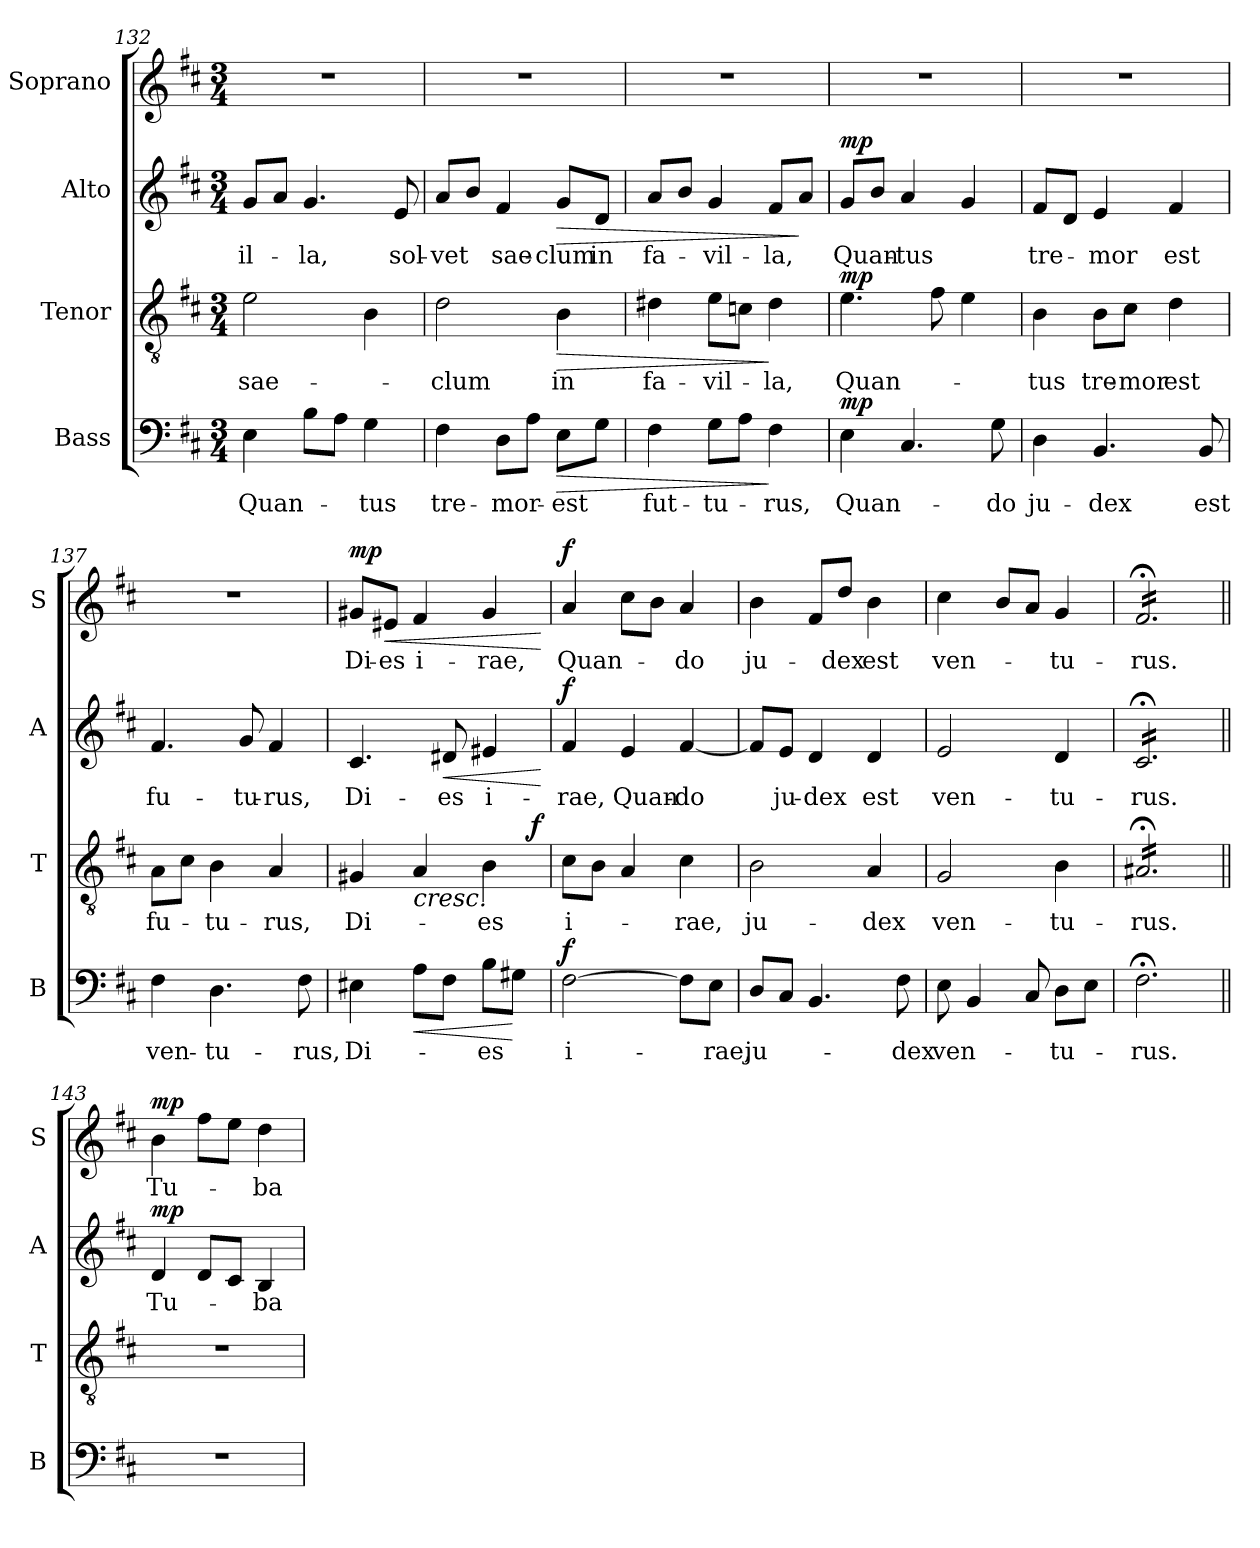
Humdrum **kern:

**kern	**text	**dynam	**kern	**text	**dynam	**kern	**text	**dynam	**kern	**text	**dynam
*part4	*part4	*part4	*part3	*part3	*part3	*part2	*part2	*part2	*part1	*part1	*part1
*staff4	*staff4	*staff4	*staff3	*staff3	*staff3	*staff2	*staff2	*staff2	*staff1	*staff1	*staff1
*I"Bass	*	*	*I"Tenor	*	*	*I"Alto	*	*	*I"Soprano	*	*
*I'B	*	*	*I'T	*	*	*I'A	*	*	*I'S	*	*
*clefF4	*	*	*clefGv2	*	*	*clefG2	*	*	*clefG2	*	*
*k[f#c#]	*	*	*k[f#c#]	*	*	*k[f#c#]	*	*	*k[f#c#]	*	*
*D:	*	*	*D:	*	*	*D:	*	*	*D:	*	*
*M3/4	*	*	*M3/4	*	*	*M3/4	*	*	*M3/4	*	*
=132	=132	=132	=132	=132	=132	=132	=132	=132	=132	=132	=132
!	!LO:LY:b	!	!	!LO:LY:b	!	!	!LO:LY:b	!	!LO:N:vis=1	!	!
4E\	Quan-	.	2e\	sae-	.	8g/L	il-	.	2.r	.	.
.	.	.	.	.	.	8a/J	.	.	.	.	.
!	!	!	!	!	!	!	!LO:LY:b	!	!	!	!
8B\L	.	.	.	.	.	4.g/	-la,	.	.	.	.
8A\J	.	.	.	.	.	.	.	.	.	.	.
!	!LO:LY:b	!	!	!	!	!	!	!	!	!	!
4G\	-tus	.	4B\	.	.	.	.	.	.	.	.
!	!	!	!	!	!	!	!LO:LY:b	!	!	!	!
.	.	.	.	.	.	8e/	sol-	.	.	.	.
=133	=133	=133	=133	=133	=133	=133	=133	=133	=133	=133	=133
!	!LO:LY:b	!	!	!LO:LY:b	!	!	!LO:LY:b	!	!LO:N:vis=1	!	!
4F#\	tre-	.	2d\	-clum	.	8a/L	-vet	.	2.r	.	.
.	.	.	.	.	.	8b/J	.	.	.	.	.
!	!LO:LY:b	!	!	!	!	!	!LO:LY:b	!	!	!	!
8D\L	-mor-	.	.	.	.	4f#/	sae-	.	.	.	.
8A\J	.	.	.	.	.	.	.	.	.	.	.
!	!LO:LY:b	!LO:HP:b	!	!LO:LY:b	!LO:HP:b	!	!LO:LY:b	!LO:HP:b	!	!	!
8E\L	-est	>	4B\	in	>	8g/L	-clum	>	.	.	.
!	!	!	!	!	!	!	!LO:LY:b	!	!	!	!
8G\J	.	.	.	.	.	8d/J	in	.	.	.	.
=134	=134	=134	=134	=134	=134	=134	=134	=134	=134	=134	=134
!	!LO:LY:b	!	!	!LO:LY:b	!	!	!LO:LY:b	!	!LO:N:vis=1	!	!
4F#\	fut-	.	4d#X\	fa-	.	8a/L	fa-	.	2.r	.	.
.	.	.	.	.	.	8b/J	.	.	.	.	.
!	!LO:LY:b	!	!	!LO:LY:b	!	!	!LO:LY:b	!	!	!	!
8G\L	-tu-	.	8e\L	-vil-	.	4g/	-vil-	.	.	.	.
8A\J	.	.	8cn\J	.	.	.	.	.	.	.	.
!	!LO:LY:b	!	!	!LO:LY:b	!	!	!LO:LY:b	!	!	!	!
4F#\	-rus,	]	4d#\	-la,	]	8f#/L	-la,	.	.	.	.
.	.	.	.	.	.	8a/J	.	]	.	.	.
!!LO:LB:g=z
=135	=135	=135	=135	=135	=135	=135	=135	=135	=135	=135	=135
!	!LO:LY:b	!LO:DY:b	!	!LO:LY:b	!LO:DY:b	!	!LO:LY:b	!LO:DY:b	!LO:N:vis=1	!	!
4E\	Quan-	mp	4.e\	Quan-	mp	8g/L	Quan-	mp	2.r	.	.
.	.	.	.	.	.	8b/J	.	.	.	.	.
!	!	!	!	!	!	!	!LO:LY:b	!	!	!	!
4.C#/	.	.	.	.	.	4a/	-tus	.	.	.	.
.	.	.	8f#\	.	.	.	.	.	.	.	.
.	.	.	4e\	.	.	4g/	.	.	.	.	.
!	!LO:LY:b	!	!	!	!	!	!	!	!	!	!
8G\	-do	.	.	.	.	.	.	.	.	.	.
=136	=136	=136	=136	=136	=136	=136	=136	=136	=136	=136	=136
!	!LO:LY:b	!	!	!LO:LY:b	!	!	!LO:LY:b	!	!LO:N:vis=1	!	!
4D\	ju-	.	4B\	-tus	.	8f#/L	tre-	.	2.r	.	.
.	.	.	.	.	.	8d/J	.	.	.	.	.
!	!LO:LY:b	!	!	!LO:LY:b	!	!	!LO:LY:b	!	!	!	!
4.BB/	-dex	.	8B\L	tre-	.	4e/	-mor	.	.	.	.
!	!	!	!	!LO:LY:b:rj	!	!	!	!	!	!	!
.	.	.	8c#\J	-mor	.	.	.	.	.	.	.
!	!	!	!	!LO:LY:b	!	!	!LO:LY:b	!	!	!	!
.	.	.	4d\	est	.	4f#/	est	.	.	.	.
!	!LO:LY:b	!	!	!	!	!	!	!	!	!	!
8BB/	est	.	.	.	.	.	.	.	.	.	.
=137	=137	=137	=137	=137	=137	=137	=137	=137	=137	=137	=137
!	!LO:LY:b	!	!	!LO:LY:b	!	!	!LO:LY:b	!	!LO:N:vis=1	!	!
4F#\	ven-	.	8A\L	fu-	.	4.f#/	fu-	.	2.r	.	.
.	.	.	8c#\J	.	.	.	.	.	.	.	.
!	!LO:LY:b	!	!	!LO:LY:b	!	!	!	!	!	!	!
4.D\	-tu-	.	4B\	-tu-	.	.	.	.	.	.	.
!	!	!	!	!	!	!	!LO:LY:b	!	!	!	!
.	.	.	.	.	.	8g/	-tu-	.	.	.	.
!	!	!	!	!LO:LY:b	!	!	!LO:LY:b	!	!	!	!
.	.	.	4A/	-rus,	.	4f#/	-rus,	.	.	.	.
!	!LO:LY:b	!	!	!	!	!	!	!	!	!	!
8F#\	-rus,	.	.	.	.	.	.	.	.	.	.
=138	=138	=138	=138	=138	=138	=138	=138	=138	=138	=138	=138
!	!LO:LY:b	!	!	!LO:LY:b	!	!	!LO:LY:b	!	!	!LO:LY:b	!LO:DY:b
*	*	*	*^	*	*	*	*	*	*	*	*
4E#X\	Di-	.	4G#X/	2ryy	Di-	.	4.c#/	Di-	.	8g#X/L	Di-	mp
!	!	!	!	!	!	!	!	!	!	!	!LO:LY:b	!LO:HP:b
.	.	.	.	.	.	.	.	.	.	8e#X/J	-es	<
!	!	!LO:HP:b	!	!	!	!LO:HP:b	!	!	!	!	!LO:LY:b	!
8A\L	.	<	4A/	.	.	<	.	.	.	4f#/	i-	.
!	!	!	!	!	!	!	!	!LO:LY:b	!LO:HP:b	!	!	!
8F#\J	.	.	.	.	.	.	8d#X/	-es	<	.	.	.
!	!LO:LY:b	!	!	!	!LO:LY:b	!	!	!LO:LY:b	!	!	!LO:LY:b	!
8B\L	-es	.	4B\	8.ryy	-es	.	4e#X/	i-	.	4g#/	-rae,	.
8G#X\J	.	[	.	.	.	.	.	.	.	.	.	.
!	!	!	!	!	!	!LO:DY:b	!	!	!	!	!	!
.	.	.	.	16ryy	.	f	.	.	.	.	.	.
.	.	.	.	.	.	[	.	.	[	.	.	[
=139	=139	=139	=139	=139	=139	=139	=139	=139	=139	=139	=139	=139
!	!LO:LY:b	!LO:DY:b	!	!	!LO:LY:b	!	!	!LO:LY:b	!LO:DY:b	!	!LO:LY:b	!LO:DY:b
*	*	*	*v	*v	*	*	*	*	*	*	*	*
[>2F#\	i-	f	8c#\L	i-	.	4f#/	-rae,	f	4a/	Quan-	f
.	.	.	8B\J	.	.	.	.	.	.	.	.
!	!	!	!	!	!	!	!LO:LY:b	!	!	!	!
.	.	.	4A/	.	.	4e/	Quan-	.	8cc#\L	.	.
.	.	.	.	.	.	.	.	.	8b\J	.	.
!	!	!	!	!LO:LY:b	!	!	!LO:LY:b	!	!	!LO:LY:b	!
8F#\L]	.	.	4c#\	-rae,	.	[>4f#/	-do	.	4a/	-do	.
!	!LO:LY:b	!	!	!	!	!	!	!	!	!	!
8E\J	-rae,	.	.	.	.	.	.	.	.	.	.
!!LO:PB:g=z
=140	=140	=140	=140	=140	=140	=140	=140	=140	=140	=140	=140
!	!LO:LY:b	!	!	!LO:LY:b	!	!	!	!	!	!LO:LY:b	!
8D/L	ju-	.	2B\	ju-	.	8f#/L]	.	.	4b\	ju-	.
!	!	!	!	!	!	!	!LO:LY:b	!	!	!	!
8C#/J	.	.	.	.	.	8e/J	ju-	.	.	.	.
!	!	!	!	!	!	!	!LO:LY:b	!	!	!	!
4.BB/	.	.	.	.	.	4d/	-dex	.	8f#/L	.	.
!	!	!	!	!	!	!	!	!	!	!LO:LY:b	!
.	.	.	.	.	.	.	.	.	8dd/J	-dex	.
!	!	!	!	!LO:LY:b	!	!	!LO:LY:b	!	!	!LO:LY:b	!
.	.	.	4A/	-dex	.	4d/	est	.	4b\	est	.
!	!LO:LY:b	!	!	!	!	!	!	!	!	!	!
8F#\	-dex	.	.	.	.	.	.	.	.	.	.
=141	=141	=141	=141	=141	=141	=141	=141	=141	=141	=141	=141
!	!LO:LY:b	!	!	!LO:LY:b	!	!	!LO:LY:b	!	!	!LO:LY:b	!
8E\	ven-	.	2G/	ven-	.	2e/	ven-	.	4cc#\	ven-	.
4BB/	.	.	.	.	.	.	.	.	.	.	.
.	.	.	.	.	.	.	.	.	8b/L	.	.
8C#/	.	.	.	.	.	.	.	.	8a/J	.	.
!	!LO:LY:b	!	!	!LO:LY:b	!	!	!LO:LY:b	!	!	!LO:LY:b	!
8D\L	-tu-	.	4B\	-tu-	.	4d/	-tu-	.	4g/	-tu-	.
8E\J	.	.	.	.	.	.	.	.	.	.	.
=142	=142	=142	=142	=142	=142	=142	=142	=142	=142	=142	=142
!	!LO:LY:b	!	!	!LO:LY:b	!	!	!LO:LY:b	!	!	!LO:LY:b	!
*	*	*	*tremolo	*	*	*	*	*	*	*	*
*	*	*	*	*	*	*tremolo	*	*	*	*	*
*	*	*	*	*	*	*	*	*	*tremolo	*	*
2.F#;<\	-rus.	.	16A#X;/LL	-rus.	.	16c#;/LL	-rus.	.	16f#;/LL	-rus.	.
.	.	.	16A#X;/	.	.	16c#;/	.	.	16f#;/	.	.
.	.	.	16A#X;/	.	.	16c#;/	.	.	16f#;/	.	.
.	.	.	16A#X;/	.	.	16c#;/	.	.	16f#;/	.	.
.	.	.	16A#X;/	.	.	16c#;/	.	.	16f#;/	.	.
.	.	.	16A#X;/	.	.	16c#;/	.	.	16f#;/	.	.
.	.	.	16A#X;/	.	.	16c#;/	.	.	16f#;/	.	.
.	.	.	16A#X;/	.	.	16c#;/	.	.	16f#;/	.	.
.	.	.	16A#X;/	.	.	16c#;/	.	.	16f#;/	.	.
.	.	.	16A#X;/	.	.	16c#;/	.	.	16f#;/	.	.
.	.	.	16A#X;/	.	.	16c#;/	.	.	16f#;/	.	.
.	.	.	16A#X;/JJ	.	.	16c#;/JJ	.	.	16f#;/JJ	.	.
*	*	*	*	*	*	*	*	*	*Xtremolo	*	*
*	*	*	*	*	*	*Xtremolo	*	*	*	*	*
*	*	*	*Xtremolo	*	*	*	*	*	*	*	*
=143||	=143||	=143||	=143||	=143||	=143||	=143||	=143||	=143||	=143||	=143||	=143||
!LO:N:vis=1	!	!	!LO:N:vis=1	!	!	!	!LO:LY:b	!LO:DY:b	!	!LO:LY:b	!LO:DY:b
2.r	.	.	2.r	.	.	4d/	Tu-	mp	4b\	Tu-	mp
.	.	.	.	.	.	8d/L	.	.	8ff#\L	.	.
.	.	.	.	.	.	8c#/J	.	.	8ee\J	.	.
!	!	!	!	!	!	!	!LO:LY:b	!	!	!LO:LY:b	!
.	.	.	.	.	.	4B/	-ba	.	4dd\	-ba	.
=	=	=	=	=	=	=	=	=	=	=	=
*-	*-	*-	*-	*-	*-	*-	*-	*-	*-	*-	*-
